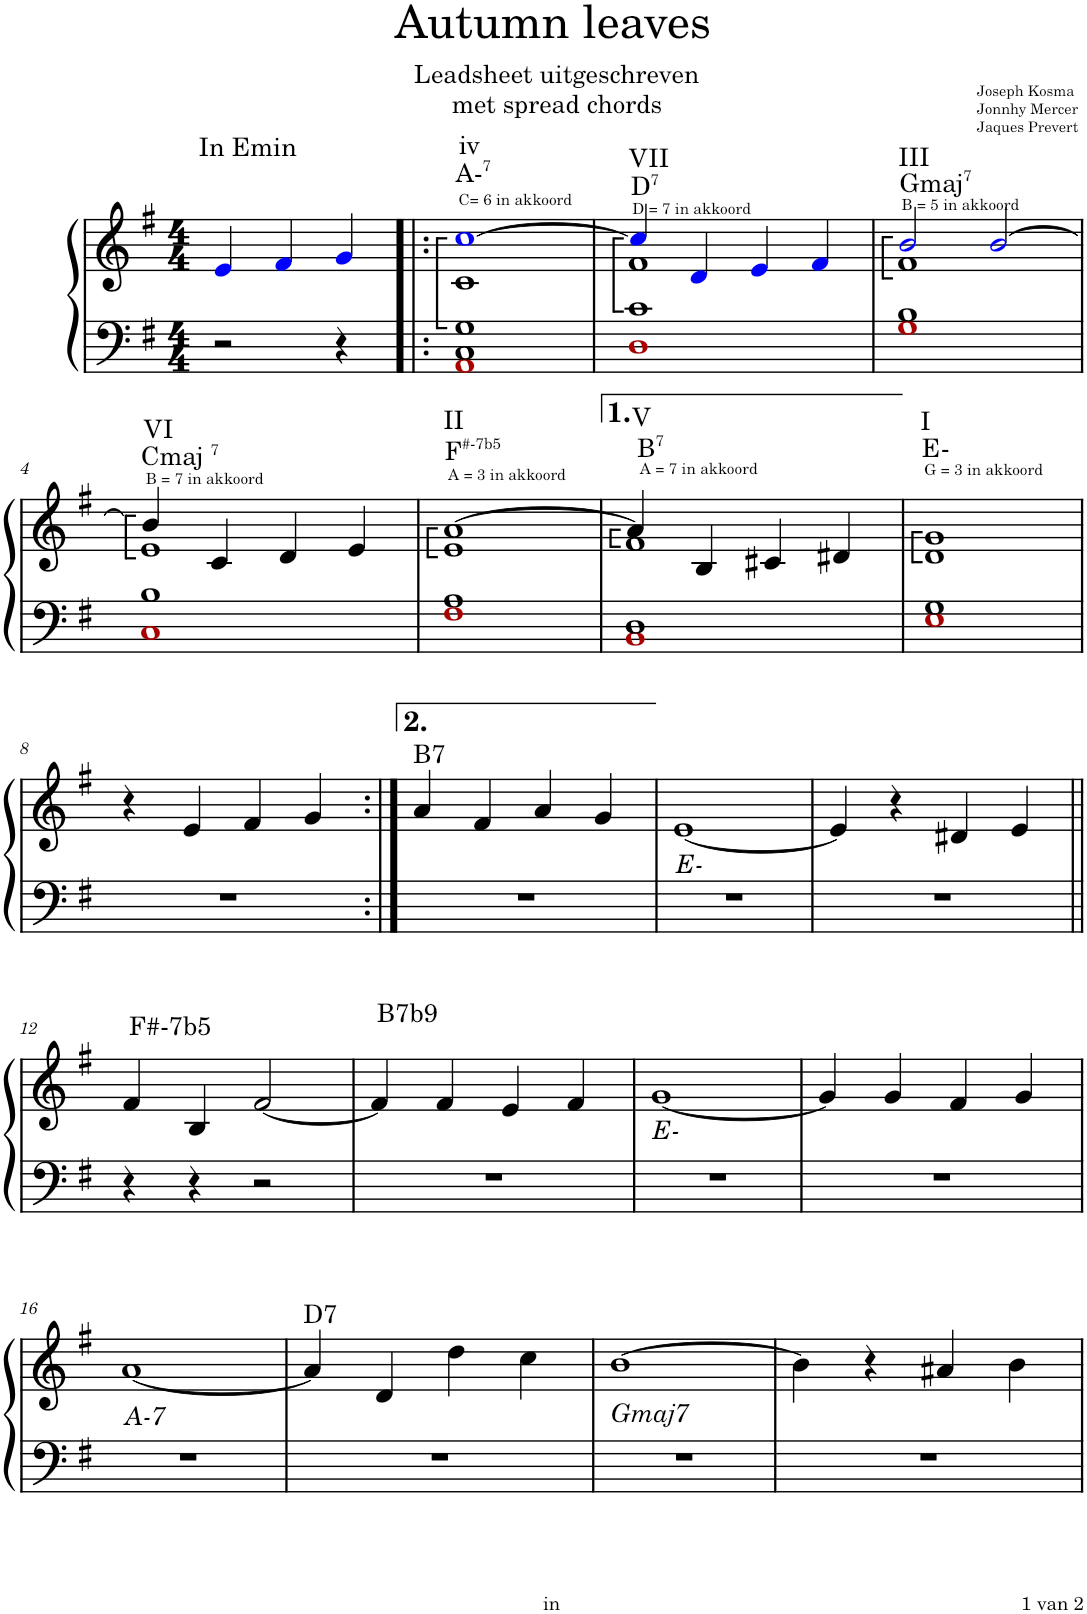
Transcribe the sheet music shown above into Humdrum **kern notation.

**kern	**kern
*part1	*part1
*staff2	*staff1
*I"Piano	*
*I'Pno.	*
*clefF4	*clefG2
*k[f#]	*k[f#]
*M4/4	*M4/4
=	=
!	!LO:TX:a:t=In Emin
2r	4ei/
.	4f#i/
4r	4gi/
=1!|:	=1!|:
!	!LO:TX:a:t=A-
!	!LO:TX:a:t=7
!	!LO:TX:a:t=iv
!	!LO:TX:a:t=C= 6 in akkoord
1AAj 1C 1G	1c:: [1cci::
=2	=2
*	*^
!	!LO:TX:a:t=D	!
!	!LO:TX:a:t=7	!
!	!LO:TX:a:t=VII	!
!	!LO:TX:a:t=D = 7 in akkoord	!
1Dj 1c	4cc::i/]	1f#
.	4di/	.
.	4ei/	.
.	4f#i/	.
=3	=3	=3
!	!LO:TX:a:t=Gmaj	!
!	!LO:TX:a:t=7	!
!	!LO:TX:a:t=III	!
!	!LO:TX:a:t=B = 5 in akkoord	!
1Gj 1B	2b::i/	1f#
.	[2bi/	.
!!LO:LB:g=z	!!
=4	=4	=4
!	!LO:TX:a:t=Cmaj	!
!	!LO:TX:a:t=7	!
!	!LO:TX:a:t=VI	!
!	!LO:TX:a:t=B = 7 in akkoord	!
1Cj 1B	4b::/]	1e
.	4c/	.
.	4d/	.
.	4e/	.
=5	=5	=5
!	!LO:TX:a:t=F	!
!	!LO:TX:a:t=#-7b5	!
!	!LO:TX:a:t=II	!
!	!LO:TX:a:t=A = 3 in akkoord	!
1F#j 1A	[1a::	1e
=6	=6	=6
!	!LO:TX:a:t=B	!
!	!LO:TX:a:t=7	!
!	!LO:TX:a:t=V	!
!	!LO:TX:a:t=A = 7 in akkoord	!
1BBj 1D	4a::/]	1f#
.	4B/	.
.	4c#X/	.
.	4d#X/	.
=7	=7	=7
!	!LO:TX:a:t=E-	!
!	!LO:TX:a:t=I	!
!	!LO:TX:a:t=G = 3 in akkoord	!
1Ej 1G	1g::	1d
*	*v	*v
!!LO:LB:g=z
=8	=8
1r	4r
.	4e/
.	4f#/
.	4g/
=9:|!	=9:|!
!	!LO:TX:a:t=B7
1r	4a/
.	4f#/
.	4a/
.	4g/
=10	=10
!	!LO:TX:b:i:t=E-
1r	[1e
=11	=11
1r	4e/]
.	4r
.	4d#X/
.	4e/
!!LO:LB:g=z
=12||	=12||
!	!LO:TX:a:t=F#-7b5
4r	4f#/
4r	4B/
2r	[2f#/
=13	=13
!	!LO:TX:a:t=B7b9
1r	4f#/]
.	4f#/
.	4e/
.	4f#/
=14	=14
!	!LO:TX:b:i:t=E-
1r	[1g
=15	=15
1r	4g/]
.	4g/
.	4f#/
.	4g/
!!LO:LB:g=z
=16	=16
!	!LO:TX:b:i:t=A-7
1r	[1a
=17	=17
!	!LO:TX:a:t=D7
1r	4a/]
.	4d/
.	4dd\
.	4cc\
=18	=18
!	!LO:TX:b:i:t=Gmaj7
1r	[1b
=19	=19
1r	4b\]
.	4r
.	4a#X/
.	4b\
=	=
*-	*-
